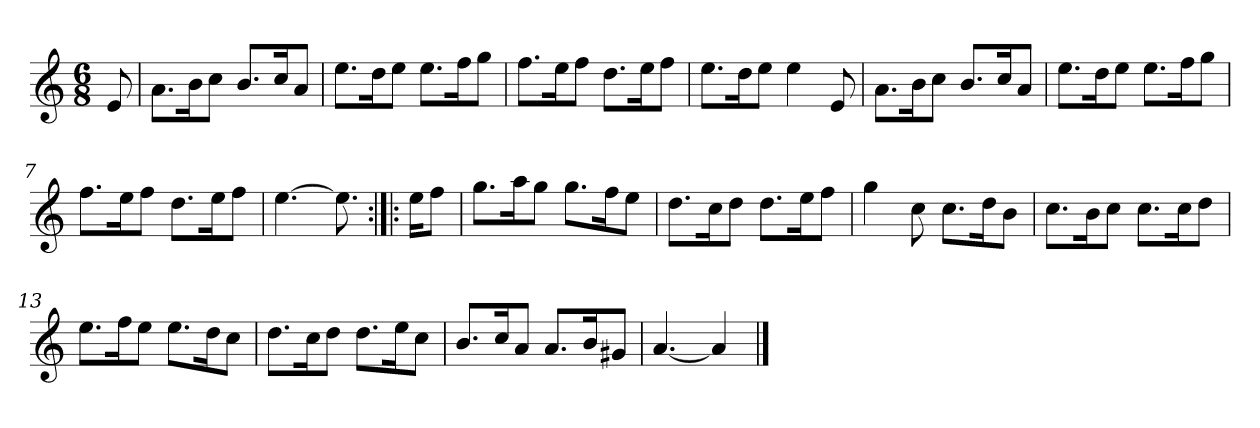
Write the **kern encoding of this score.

**kern
*part1
*staff1
*clefG2
*k[]
*a:
*M6/8
*MM120
=
8e
=1
8.a\L
16b\K
8cc\J
8.b/L
16cc/K
8a/J
=2
8.ee\L
16dd\K
8ee\J
8.ee\L
16ff\K
8gg\J
=3
8.ff\L
16ee\K
8ff\J
8.dd\L
16ee\K
8ff\J
=4
8.ee\L
16dd\K
8ee\J
4ee
8e
=5
8.a\L
16b\K
8cc\J
8.b/L
16cc/K
8a/J
=6
8.ee\L
16dd\K
8ee\J
8.ee\L
16ff\K
8gg\J
=7
8.ff\L
16ee\K
8ff\J
8.dd\L
16ee\K
8ff\J
=8
[4.ee
8.ee]
=:|!|:
16ee\KL
8ff\J
=9
8.gg\L
16aa\K
8gg\J
8.gg\L
16ff\K
8ee\J
=10
8.dd\L
16cc\K
8dd\J
8.dd\L
16ee\K
8ff\J
=11
4gg
8cc
8.cc\L
16dd\K
8b\J
=12
8.cc\L
16b\K
8cc\J
8.cc\L
16cc\K
8dd\J
=13
8.ee\L
16ff\K
8ee\J
8.ee\L
16dd\K
8cc\J
=14
8.dd\L
16cc\K
8dd\J
8.dd\L
16ee\K
8cc\J
=15
8.b/L
16cc/K
8a/J
8.a/L
16b/K
8g#X/J
=16
[4.a
4a]
==
*-
